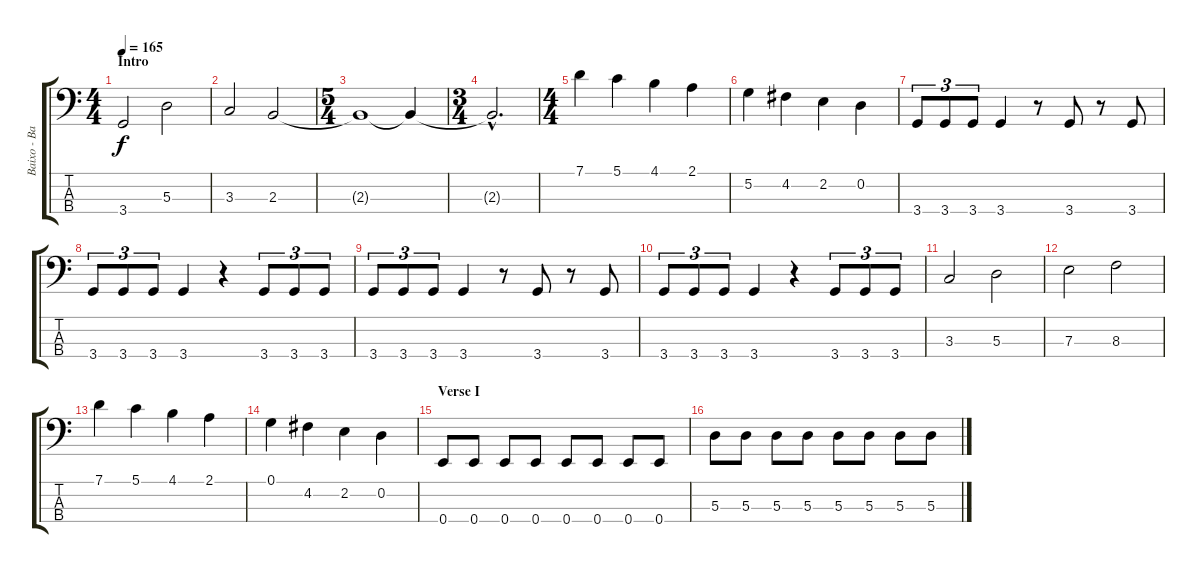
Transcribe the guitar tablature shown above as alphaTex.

\track ("Baixo - Bass" "Baixo - Ba") {instrument electricbassfinger}
\staff {score tabs}
\tuning (G2 D2 A1 E1) {hide}
\ts (4 4)
\section ("" "Intro")
\tempo 165
\clef f4
\ks c
3.4.2{dy f instrument electricbassfinger} 5.3.2 |
3.3.2 2.3.2 |
\ts (5 4)
2.3{t}.1 2.3{t}.4 |
\ts (3 4)
2.3{hac t}.2{d} |
\ts (4 4)
7.1.4 5.1.4 4.1.4 2.1.4 |
5.2.4 4.2.4 2.2.4 0.2.4 |
3.4.8{tu (3 2)} 3.4.8{tu (3 2)} 3.4.8{tu (3 2)} 3.4.4 r.8 3.4.8 r.8 3.4.8 |
3.4.8{tu (3 2)} 3.4.8{tu (3 2)} 3.4.8{tu (3 2)} 3.4.4 r.4 3.4.8{tu (3 2)} 3.4.8{tu (3 2)} 3.4.8{tu (3 2)} |
3.4.8{tu (3 2)} 3.4.8{tu (3 2)} 3.4.8{tu (3 2)} 3.4.4 r.8 3.4.8 r.8 3.4.8 |
3.4.8{tu (3 2)} 3.4.8{tu (3 2)} 3.4.8{tu (3 2)} 3.4.4 r.4 3.4.8{tu (3 2)} 3.4.8{tu (3 2)} 3.4.8{tu (3 2)} |
3.3.2 5.3.2 |
7.3.2 8.3.2 |
7.1.4 5.1.4 4.1.4 2.1.4 |
0.1.4 4.2.4 2.2.4 0.2.4 |
\section ("" "Verse I")
0.4.8 0.4.8 0.4.8 0.4.8 0.4.8 0.4.8 0.4.8 0.4.8 |
5.3.8 5.3.8 5.3.8 5.3.8 5.3.8 5.3.8 5.3.8 5.3.8
